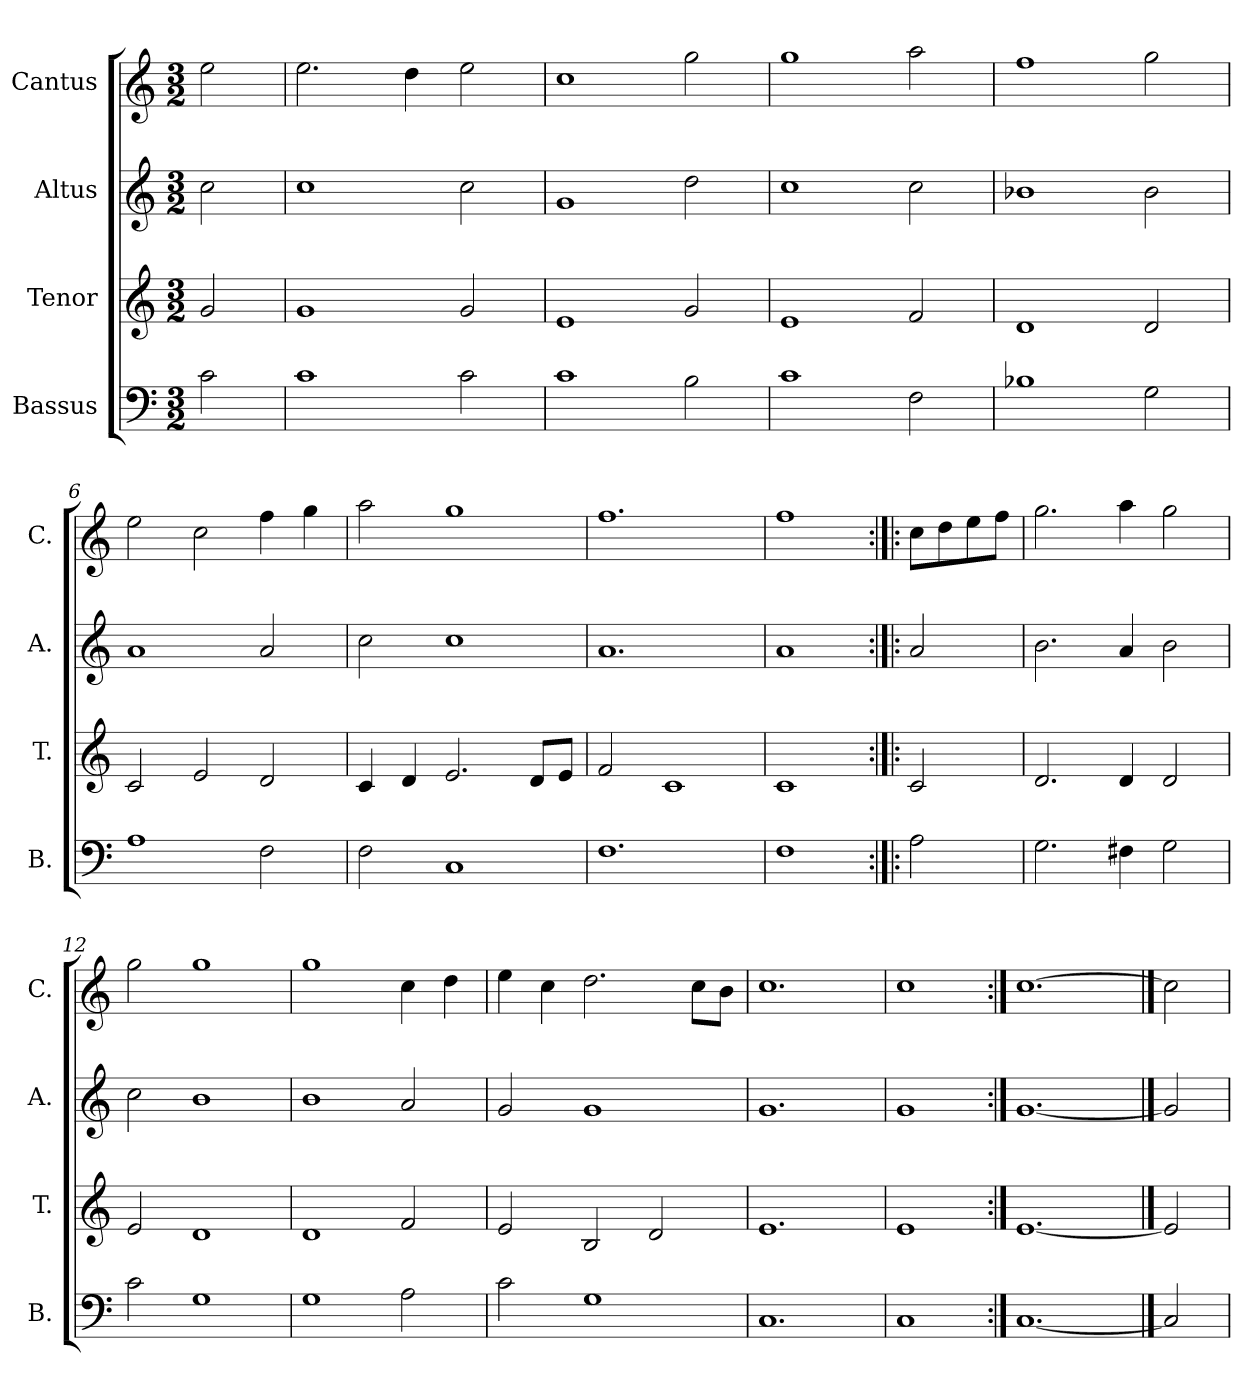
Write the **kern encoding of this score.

**kern	**kern	**kern	**kern
*part4	*part3	*part2	*part1
*staff4	*staff3	*staff2	*staff1
*I"Bassus	*I"Tenor	*I"Altus	*I"Cantus
*I'B.	*I'T.	*I'A.	*I'C.
*clefF4	*clefG2	*clefG2	*clefG2
*k[]	*k[]	*k[]	*k[]
*C:	*C:	*C:	*C:
*M3/2	*M3/2	*M3/2	*M3/2
=1	=1	=1	=1
2c\	2g/	2cc\	2ee\
=2	=2	=2	=2
1c\	1g/	1cc\	2.ee\
.	.	.	4dd\
2c\	2g/	2cc\	2ee\
=3	=3	=3	=3
1c\	1e/	1g/	1cc\
2B\	2g/	2dd\	2gg\
=4	=4	=4	=4
1c\	1e/	1cc\	1gg\
2F\	2f/	2cc\	2aa\
=5	=5	=5	=5
1B-X\	1d/	1b-X\	1ff\
2G\	2d/	2b-\	2gg\
=6	=6	=6	=6
1A\	2c/	1a/	2ee\
.	2e/	.	2cc\
2F\	2d/	2a/	4ff\
.	.	.	4gg\
=7	=7	=7	=7
2F\	4c/	2cc\	2aa\
.	4d/	.	.
1C/	2.e/	1cc\	1gg\
.	8d/L	.	.
.	8e/J	.	.
=8	=8	=8	=8
1.F\	2f/	1.a/	1.ff\
.	1c/	.	.
!!LO:LB:g=z
=9	=9	=9	=9
1F\	1c/	1a/	1ff\
=10:|!|:	=10:|!|:	=10:|!|:	=10:|!|:
2A\	2c/	2a/	8cc\L
.	.	.	8dd\
.	.	.	8ee\
.	.	.	8ff\J
=11	=11	=11	=11
2.G\	2.d/	2.b\	2.gg\
4F#X\	4d/	4a/	4aa\
2G\	2d/	2b\	2gg\
=12	=12	=12	=12
2c\	2e/	2cc\	2gg\
1G\	1d/	1b\	1gg\
=13	=13	=13	=13
1G\	1d/	1b\	1gg\
2A\	2f/	2a/	4cc\
.	.	.	4dd\
=14	=14	=14	=14
2c\	2e/	2g/	4ee\
.	.	.	4cc\
1G\	2B/	1g/	2.dd\
.	2d/	.	.
.	.	.	8cc\L
.	.	.	8b\J
=15	=15	=15	=15
1.C/	1.e/	1.g/	1.cc\
=16	=16	=16	=16
1C/	1e/	1g/	1cc\
=17:|!	=17:|!	=17:|!	=17:|!
[1.C/	[1.e/	[1.g/	[1.cc\
==18	==18	==18	==18
2C/]	2e/]	2g/]	2cc\]
=	=	=	=
*-	*-	*-	*-
